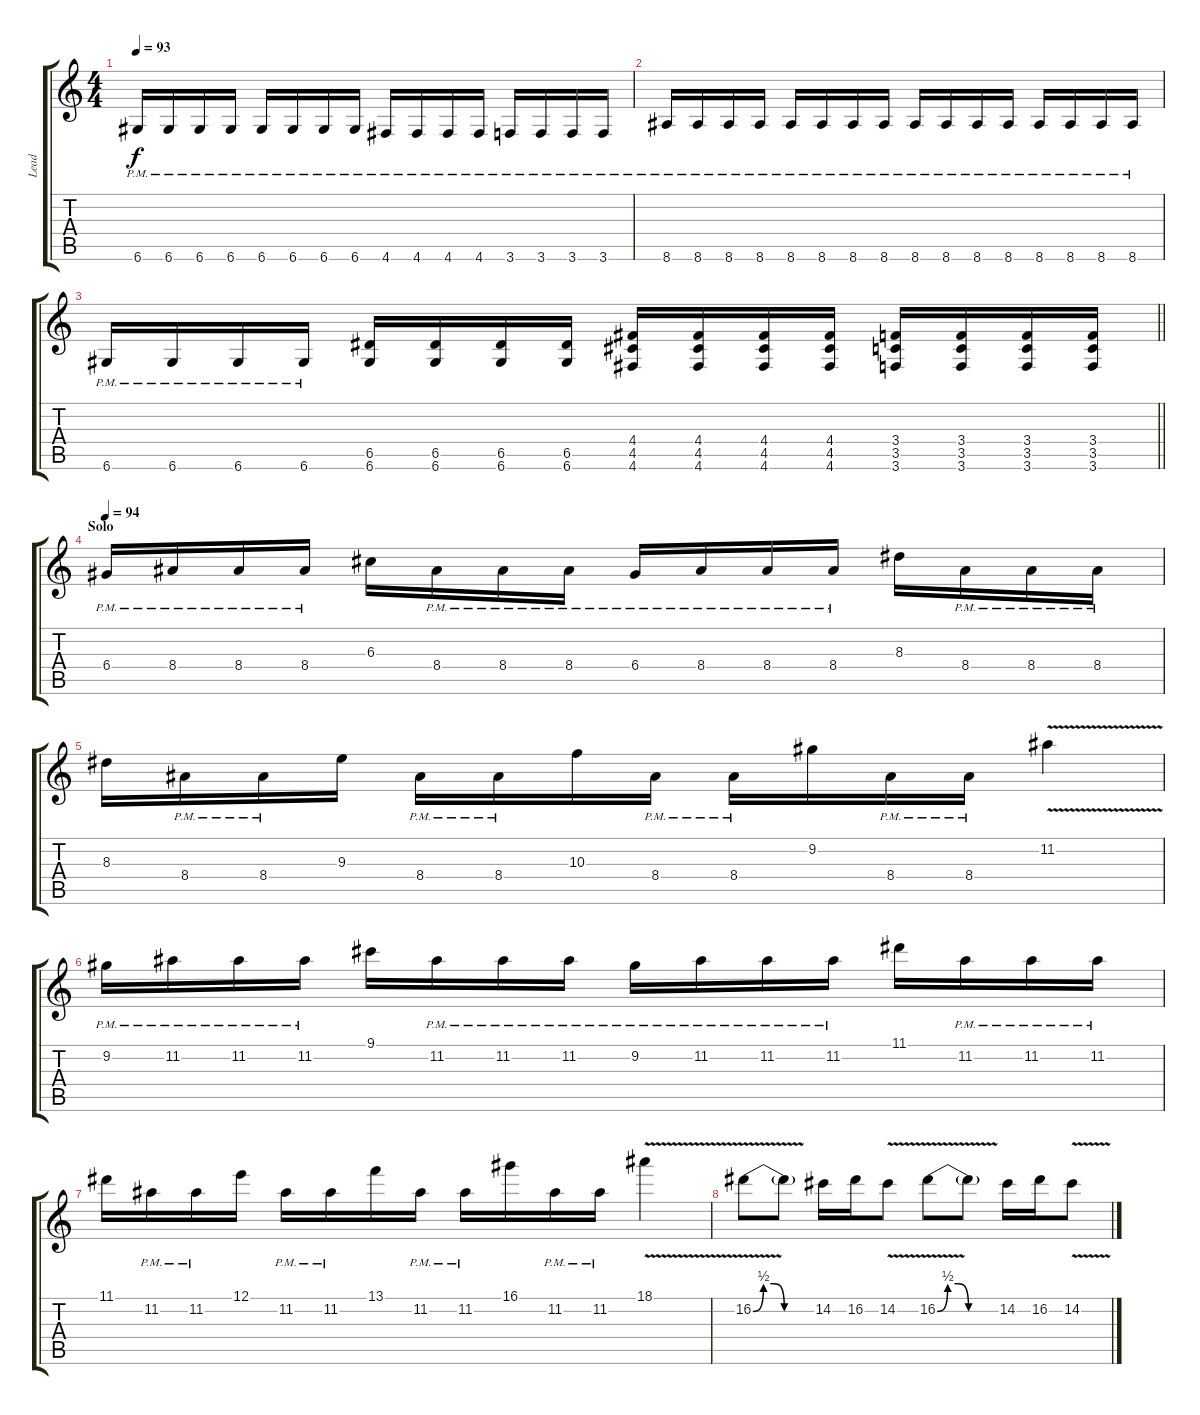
\track ("Lead" "Lead") {instrument distortionguitar}
\staff {score tabs}
\tuning (E4 B3 G3 D3 A2 D2) {hide}
\ts (4 4)
\tempo 93
\clef g2
\ks c
6.6{pm}.16{dy f} 6.6{pm}.16 6.6{pm}.16 6.6{pm}.16 6.6{pm}.16 6.6{pm}.16 6.6{pm}.16 6.6{pm}.16 4.6{pm}.16 4.6{pm}.16 4.6{pm}.16 4.6{pm}.16 3.6{pm}.16 3.6{pm}.16 3.6{pm}.16 3.6{pm}.16 |
8.6{pm}.16 8.6{pm}.16 8.6{pm}.16 8.6{pm}.16 8.6{pm}.16 8.6{pm}.16 8.6{pm}.16 8.6{pm}.16 8.6{pm}.16 8.6{pm}.16 8.6{pm}.16 8.6{pm}.16 8.6{pm}.16 8.6{pm}.16 8.6{pm}.16 8.6{pm}.16 |
\barLineRight lightlight
6.6{pm}.16 6.6{pm}.16 6.6{pm}.16 6.6{pm}.16 (6.5 6.6).16 (6.5 6.6).16 (6.5 6.6).16 (6.5 6.6).16 (4.4 4.5 4.6).16 (4.4 4.5 4.6).16 (4.4 4.5 4.6).16 (4.4 4.5 4.6).16 (3.4 3.5 3.6).16 (3.4 3.5 3.6).16 (3.4 3.5 3.6).16 (3.4 3.5 3.6).16 |
\section ("" "Solo")
\tempo 94
6.4{pm}.16 8.4{pm}.16 8.4{pm}.16 8.4{pm}.16 6.3.16 8.4{pm}.16 8.4{pm}.16 8.4{pm}.16 6.4{pm}.16 8.4{pm}.16 8.4{pm}.16 8.4{pm}.16 8.3.16 8.4{pm}.16 8.4{pm}.16 8.4{pm}.16 |
8.3.16 8.4{pm}.16 8.4{pm}.16 9.3.16 8.4{pm}.16 8.4{pm}.16 10.3.16 8.4{pm}.16 8.4{pm}.16 9.2.16 8.4{pm}.16 8.4{pm}.16 11.2{v}.4 |
9.2{pm}.16 11.2{pm}.16 11.2{pm}.16 11.2{pm}.16 9.1.16 11.2{pm}.16 11.2{pm}.16 11.2{pm}.16 9.2{pm}.16 11.2{pm}.16 11.2{pm}.16 11.2{pm}.16 11.1.16 11.2{pm}.16 11.2{pm}.16 11.2{pm}.16 |
11.1.16 11.2{pm}.16 11.2{pm}.16 12.1.16 11.2{pm}.16 11.2{pm}.16 13.1.16 11.2{pm}.16 11.2{pm}.16 16.1.16 11.2{pm}.16 11.2{pm}.16 18.1{v}.4 |
16.2{be (custom 0 0 10 2 20 2 30 0 60 0) v}.8 16.2{t}.8 14.2.16 16.2.16 14.2{v}.8 16.2{be (custom 0 0 10 2 20 2 30 0 60 0) v}.8 16.2{t}.8 14.2.16 16.2.16 14.2{v}.8
